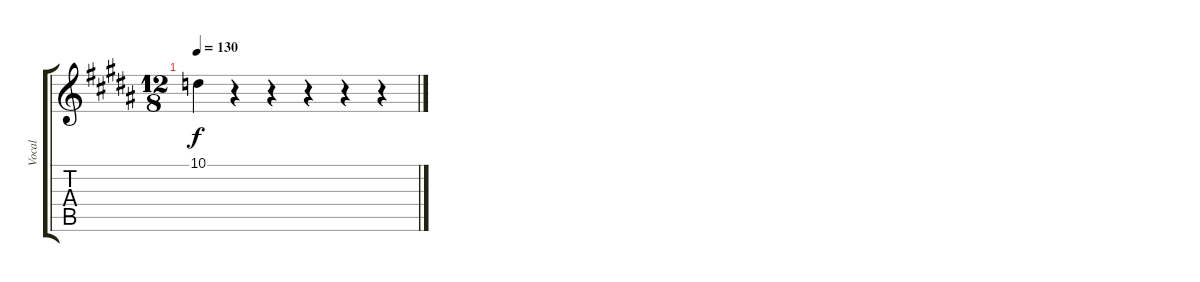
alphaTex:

\track ("Vocal" "Vocal") {instrument lead2sawtooth}
\staff {score tabs}
\tuning (E4 B3 G3 D3 A2 E2) {hide}
\ts (12 8)
\tempo 130
\clef g2
\ks b
10.1.4{dy f} r.4 r.4 r.4 r.4 r.4
